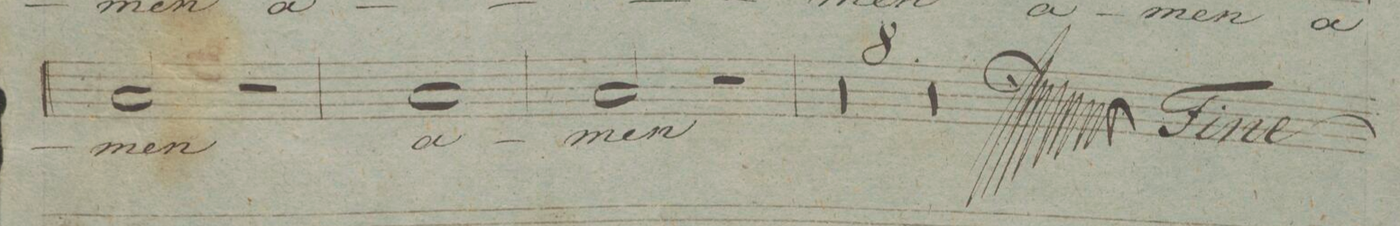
**kern	**text	**dynam
*I"Baſso.	*	*
*clefF4	*	*
*k[]	*	*
*met(c|)	*	*
*M2/2	*	*
2C/	-men	.
2r	.	.
=219	=219	=219
1C/	a-	.
=220	=220	=220
2C/	-men	.
2r	.	.
=221	=221	=221
1r	.	.
=222	=222	=222
1r	.	.
=223	=223	=223
1r	.	.
==	==	==
*-	*-	*-
